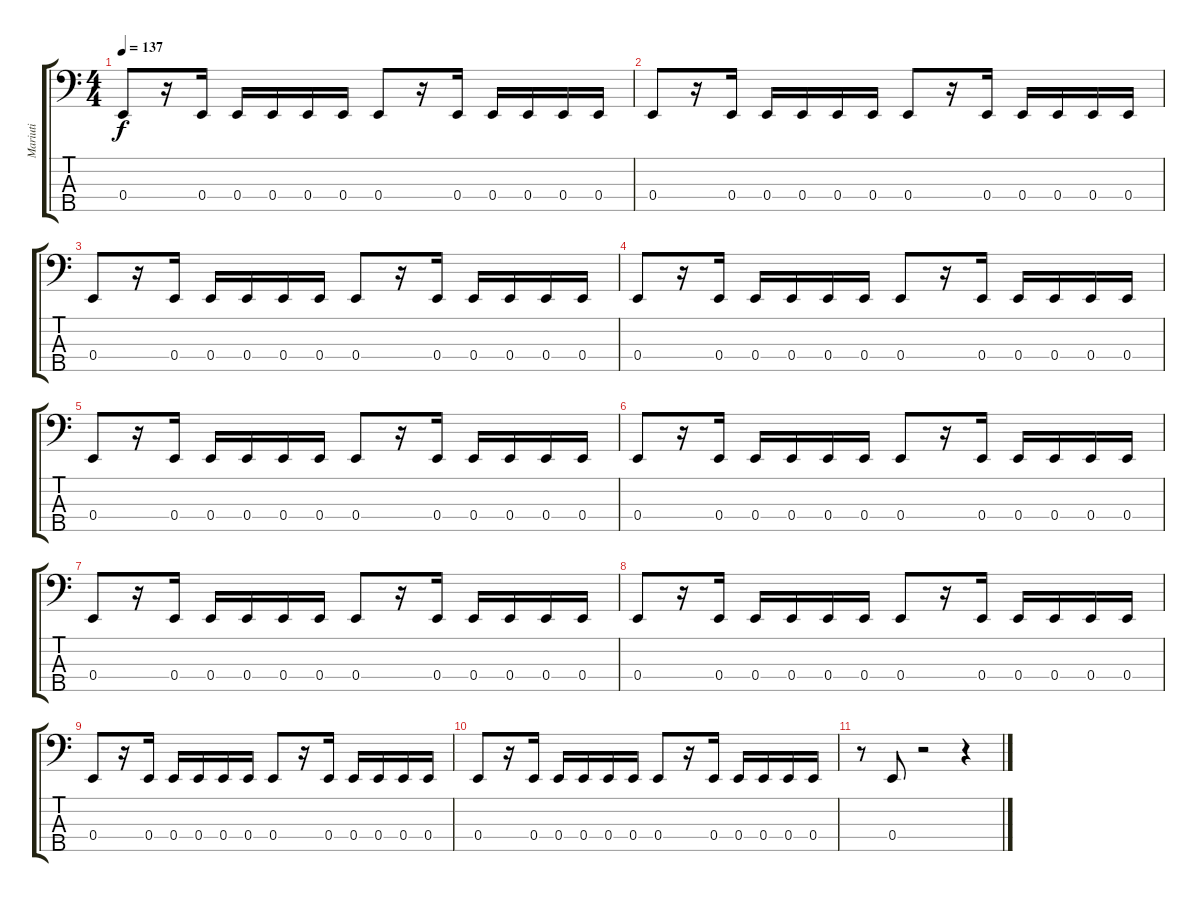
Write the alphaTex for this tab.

\track ("Mariuti" "Mariuti") {instrument electricbasspick}
\staff {score tabs}
\tuning (G2 D2 A1 E1 B0) {hide}
\ts (4 4)
\tempo 137
\clef f4
\ks c
0.4.8{dy f} r.16 0.4.16 0.4.16 0.4.16 0.4.16 0.4.16 0.4.8 r.16 0.4.16 0.4.16 0.4.16 0.4.16 0.4.16 |
0.4.8 r.16 0.4.16 0.4.16 0.4.16 0.4.16 0.4.16 0.4.8 r.16 0.4.16 0.4.16 0.4.16 0.4.16 0.4.16 |
0.4.8 r.16 0.4.16 0.4.16 0.4.16 0.4.16 0.4.16 0.4.8 r.16 0.4.16 0.4.16 0.4.16 0.4.16 0.4.16 |
0.4.8 r.16 0.4.16 0.4.16 0.4.16 0.4.16 0.4.16 0.4.8 r.16 0.4.16 0.4.16 0.4.16 0.4.16 0.4.16 |
0.4.8 r.16 0.4.16 0.4.16 0.4.16 0.4.16 0.4.16 0.4.8 r.16 0.4.16 0.4.16 0.4.16 0.4.16 0.4.16 |
0.4.8 r.16 0.4.16 0.4.16 0.4.16 0.4.16 0.4.16 0.4.8 r.16 0.4.16 0.4.16 0.4.16 0.4.16 0.4.16 |
0.4.8 r.16 0.4.16 0.4.16 0.4.16 0.4.16 0.4.16 0.4.8 r.16 0.4.16 0.4.16 0.4.16 0.4.16 0.4.16 |
0.4.8 r.16 0.4.16 0.4.16 0.4.16 0.4.16 0.4.16 0.4.8 r.16 0.4.16 0.4.16 0.4.16 0.4.16 0.4.16 |
0.4.8 r.16 0.4.16 0.4.16 0.4.16 0.4.16 0.4.16 0.4.8 r.16 0.4.16 0.4.16 0.4.16 0.4.16 0.4.16 |
0.4.8 r.16 0.4.16 0.4.16 0.4.16 0.4.16 0.4.16 0.4.8 r.16 0.4.16 0.4.16 0.4.16 0.4.16 0.4.16 |
r.8 0.4.8 r.2 r.4
